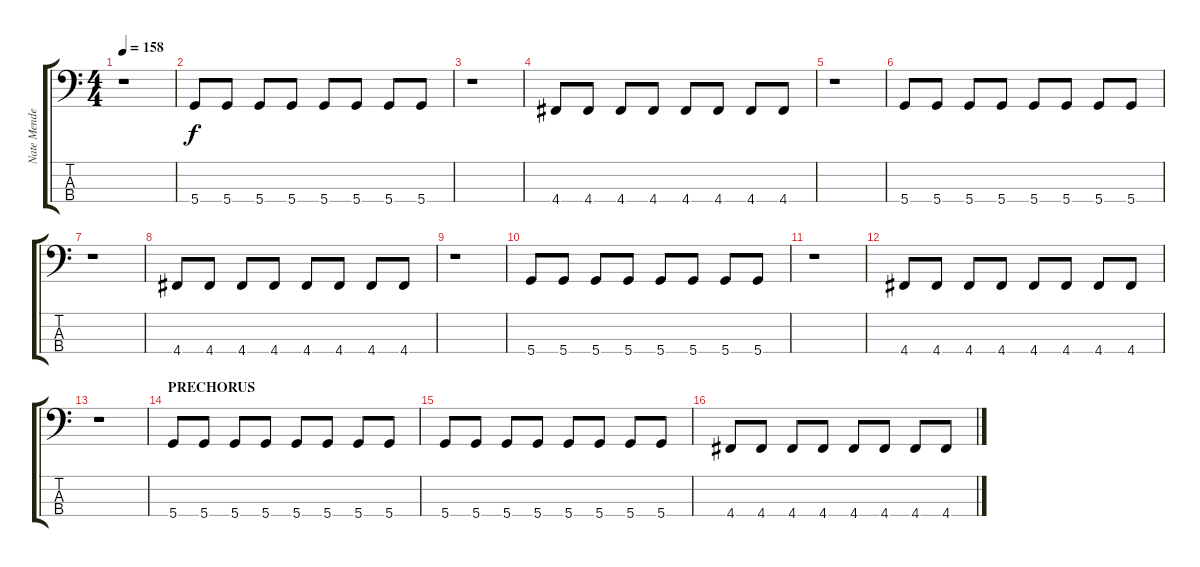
\track ("Nate Mendel (Bass)" "Nate Mende") {instrument electricbasspick}
\staff {score tabs}
\tuning (G2 D2 A1 D1) {hide}
\ts (4 4)
\tempo 158
\clef f4
\ks c
r.1{dy f} |
5.4.8 5.4.8 5.4.8 5.4.8 5.4.8 5.4.8 5.4.8 5.4.8 |
r.1 |
4.4.8 4.4.8 4.4.8 4.4.8 4.4.8 4.4.8 4.4.8 4.4.8 |
r.1 |
5.4.8 5.4.8 5.4.8 5.4.8 5.4.8 5.4.8 5.4.8 5.4.8 |
r.1 |
4.4.8 4.4.8 4.4.8 4.4.8 4.4.8 4.4.8 4.4.8 4.4.8 |
r.1 |
5.4.8 5.4.8 5.4.8 5.4.8 5.4.8 5.4.8 5.4.8 5.4.8 |
r.1 |
4.4.8 4.4.8 4.4.8 4.4.8 4.4.8 4.4.8 4.4.8 4.4.8 |
r.1 |
\section ("" "PRECHORUS")
5.4.8 5.4.8 5.4.8 5.4.8 5.4.8 5.4.8 5.4.8 5.4.8 |
5.4.8 5.4.8 5.4.8 5.4.8 5.4.8 5.4.8 5.4.8 5.4.8 |
4.4.8 4.4.8 4.4.8 4.4.8 4.4.8 4.4.8 4.4.8 4.4.8
